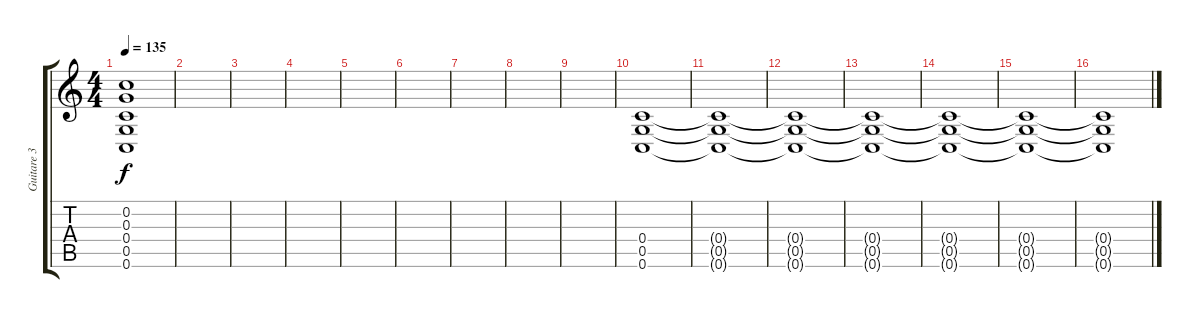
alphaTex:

\track ("Guitare 3" "Guitare 3") {instrument distortionguitar}
\staff {score tabs}
\tuning (E4 C4 G3 C3 G2 C2) {hide}
\ts (4 4)
\tempo 135
\clef g2
\ks c
(0.2{t} 0.3{t} 0.4{t} 0.5{t} 0.6{t}).1{dy f} |
|
|
|
|
|
|
|
|
(0.4 0.5 0.6).1 |
(0.4{t} 0.5{t} 0.6{t}).1 |
(0.4{t} 0.5{t} 0.6{t}).1 |
(0.4{t} 0.5{t} 0.6{t}).1 |
(0.4{t} 0.5{t} 0.6{t}).1 |
(0.4{t} 0.5{t} 0.6{t}).1 |
(0.4{t} 0.5{t} 0.6{t}).1
